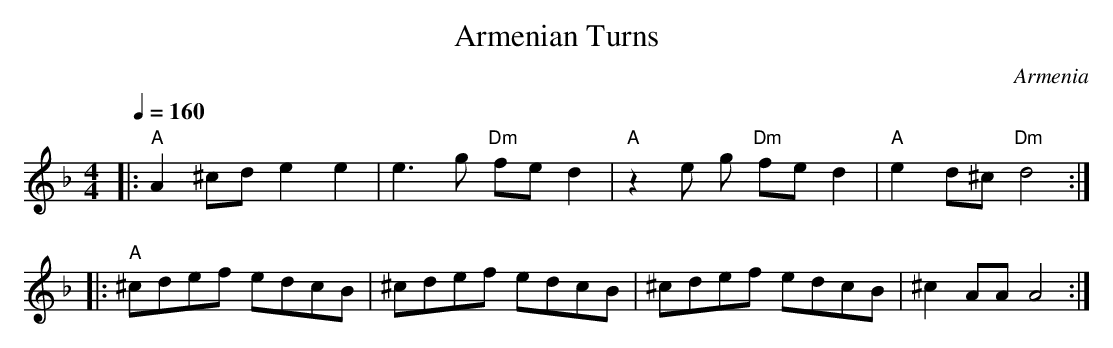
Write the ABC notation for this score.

X:1
T:Armenian Turns
O:Armenia
M:4/4
L:1/8
Q:1/4=160
K:APhr
|:"A"A2 ^cd e2 e2|e3 g "Dm"fe d2|"A"z2 e g "Dm"fe d2 | "A"e2 d^c "Dm"d4:|
|:"A"^cdef edcB| ^cdef edcB| ^cdef edcB| ^c2 AA A4:|
